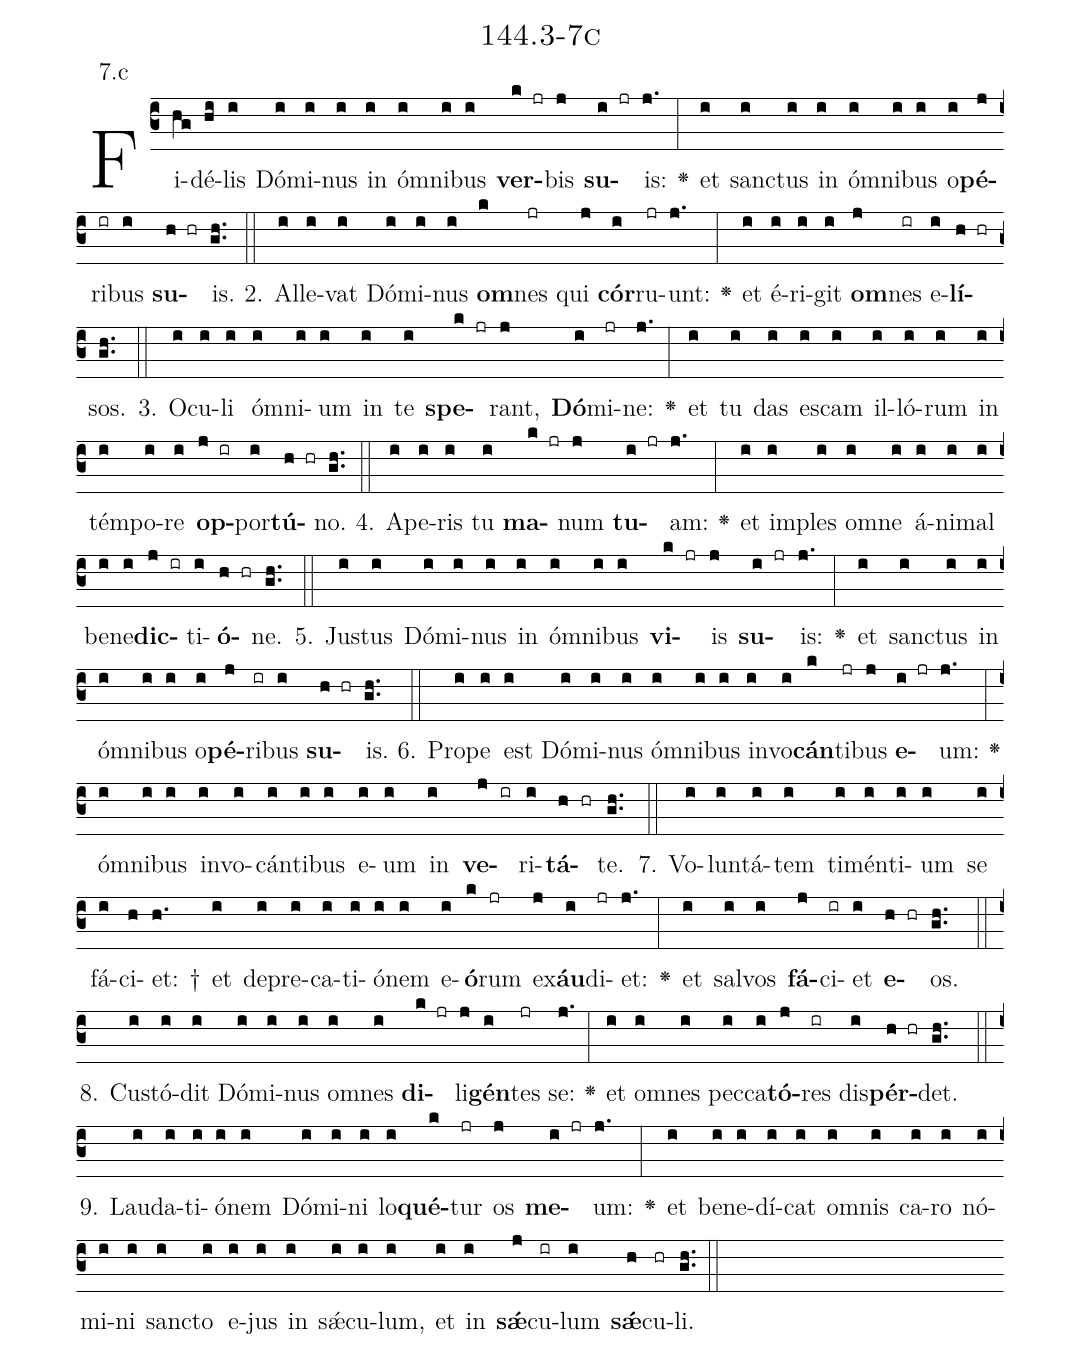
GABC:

name: 144.3-7c;
annotation: 7.c;
%%
(c3)Fi(hg)dé(hi)lis(i) Dó(i)mi(i)nus(i) in(i) óm(i)ni(i)bus(i) <b>ver</b>(k jr)bis(j) <b>su</b>(i jr)is:(j.) <v>\greheightstar</v>(:) et(i) sanc(i)tus(i) in(i) óm(i)ni(i)bus(i) o(i)<b>pé</b>(j)ri(ir)bus(i) <b>su</b>(h hr)is.(gh..) (::)
2. Al(i)le(i)vat(i) Dó(i)mi(i)nus(i) <b>om</b>(k)nes(jr) qui(j) <b>cór</b>(i)ru(jr)unt:(j.) <v>\greheightstar</v>(:) et(i) é(i)ri(i)git(i) <b>om</b>(j)nes(ir) e(i)<b>lí</b>(h hr)sos.(gh..) (::)
3. O(i)cu(i)li(i) óm(i)ni(i)um(i) in(i) te(i) <b>spe</b>(k jr)rant,(j) <b>Dó</b>(i)mi(jr)ne:(j.) <v>\greheightstar</v>(:) et(i) tu(i) das(i) es(i)cam(i) il(i)ló(i)rum(i) in(i) tém(i)po(i)re(i) <b>op</b>(j ir)por(i)<b>tú</b>(h hr)no.(gh..) (::)
4. A(i)pe(i)ris(i) tu(i) <b>ma</b>(k jr)num(j) <b>tu</b>(i jr)am:(j.) <v>\greheightstar</v>(:) et(i) im(i)ples(i) om(i)ne(i) á(i)ni(i)mal(i) be(i)ne(i)<b>dic</b>(j ir)ti(i)<b>ó</b>(h hr)ne.(gh..) (::)
5. Jus(i)tus(i) Dó(i)mi(i)nus(i) in(i) óm(i)ni(i)bus(i) <b>vi</b>(k jr)is(j) <b>su</b>(i jr)is:(j.) <v>\greheightstar</v>(:) et(i) sanc(i)tus(i) in(i) óm(i)ni(i)bus(i) o(i)<b>pé</b>(j)ri(ir)bus(i) <b>su</b>(h hr)is.(gh..) (::)
6. Pro(i)pe(i) est(i) Dó(i)mi(i)nus(i) óm(i)ni(i)bus(i) in(i)vo(i)<b>cán</b>(k)ti(jr)bus(j) <b>e</b>(i jr)um:(j.) <v>\greheightstar</v>(:) óm(i)ni(i)bus(i) in(i)vo(i)cán(i)ti(i)bus(i) e(i)um(i) in(i) <b>ve</b>(j ir)ri(i)<b>tá</b>(h hr)te.(gh..) (::)
7. Vo(i)lun(i)tá(i)tem(i) ti(i)mén(i)ti(i)um(i) se(i) fá(i)ci(h)et: †(h.) et(i) de(i)pre(i)ca(i)ti(i)ó(i)nem(i) e(i)<b>ó</b>(k)rum(jr) ex(j)<b>áu</b>(i)di(jr)et:(j.) <v>\greheightstar</v>(:) et(i) sal(i)vos(i) <b>fá</b>(j)ci(ir)et(i) <b>e</b>(h hr)os.(gh..) (::)
8. Cus(i)tó(i)dit(i) Dó(i)mi(i)nus(i) om(i)nes(i) <b>di</b>(k jr)li(j)<b>gén</b>(i)tes(jr) se:(j.) <v>\greheightstar</v>(:) et(i) om(i)nes(i) pec(i)ca(i)<b>tó</b>(j)res(ir) dis(i)<b>pér</b>(h hr)det.(gh..) (::)
9. Lau(i)da(i)ti(i)ó(i)nem(i) Dó(i)mi(i)ni(i) lo(i)<b>qué</b>(k)tur(jr) os(j) <b>me</b>(i jr)um:(j.) <v>\greheightstar</v>(:) et(i) be(i)ne(i)dí(i)cat(i) om(i)nis(i) ca(i)ro(i) nó(i)mi(i)ni(i) sanc(i)to(i) e(i)jus(i) in(i) sǽ(i)cu(i)lum,(i) et(i) in(i) <b>sǽ</b>(j)cu(ir)lum(i) <b>sǽ</b>(h)cu(hr)li.(gh..) (::)
